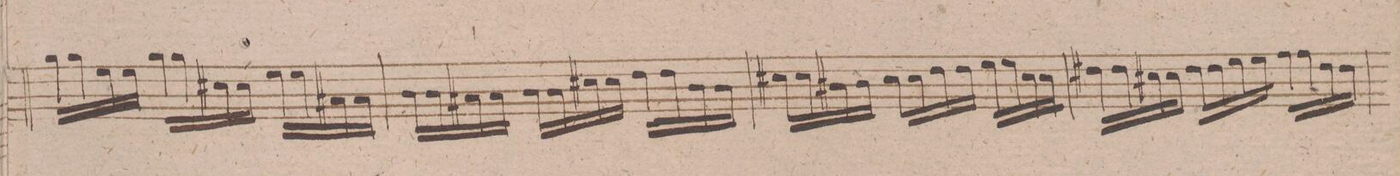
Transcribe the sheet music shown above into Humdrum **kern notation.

**kern	**dynam
*I"Violino 1mo	*
*clefG2	*
*k[f#]	*
*M3/4	*
16gg\LL	.
16gg\	.
16ee\	.
16ee\JJ	.
16gg\LL	.
16gg\	.
16cc#X\	.
16cc#\JJ	.
16ee\LL	.
16ee\	.
16a#X/	.
16a#/JJ	.
=53	=53
16bLL\	.
16b\	.
16a#X/	.
16a#/JJ	.
16b\LL	.
16b\	.
16cc#X\	.
16cc#\JJ	.
16dd\LL	.
16dd\	.
16b\	.
16b\JJ	.
=54	=54
16cc#X\LL	.
16cc#\	.
16b#X\	.
16b#\JJ	.
16cc#\LL	.
16cc#\	.
16dd\	.
16dd\JJ	.
16ee\LL	.
16ee\	.
16cc#\	.
16cc#\JJ	.
=55	=55
16dd#X\LL	.
16dd#\	.
16cc#X\	.
16cc#\JJ	.
16dd#\LL	.
16dd#\	.
16ee\	.
16ee\JJ	.
16ff#\LL	.
16ff#\	.
16dd#\	.
16dd#\JJ	.
=56	=56
*-	*-
